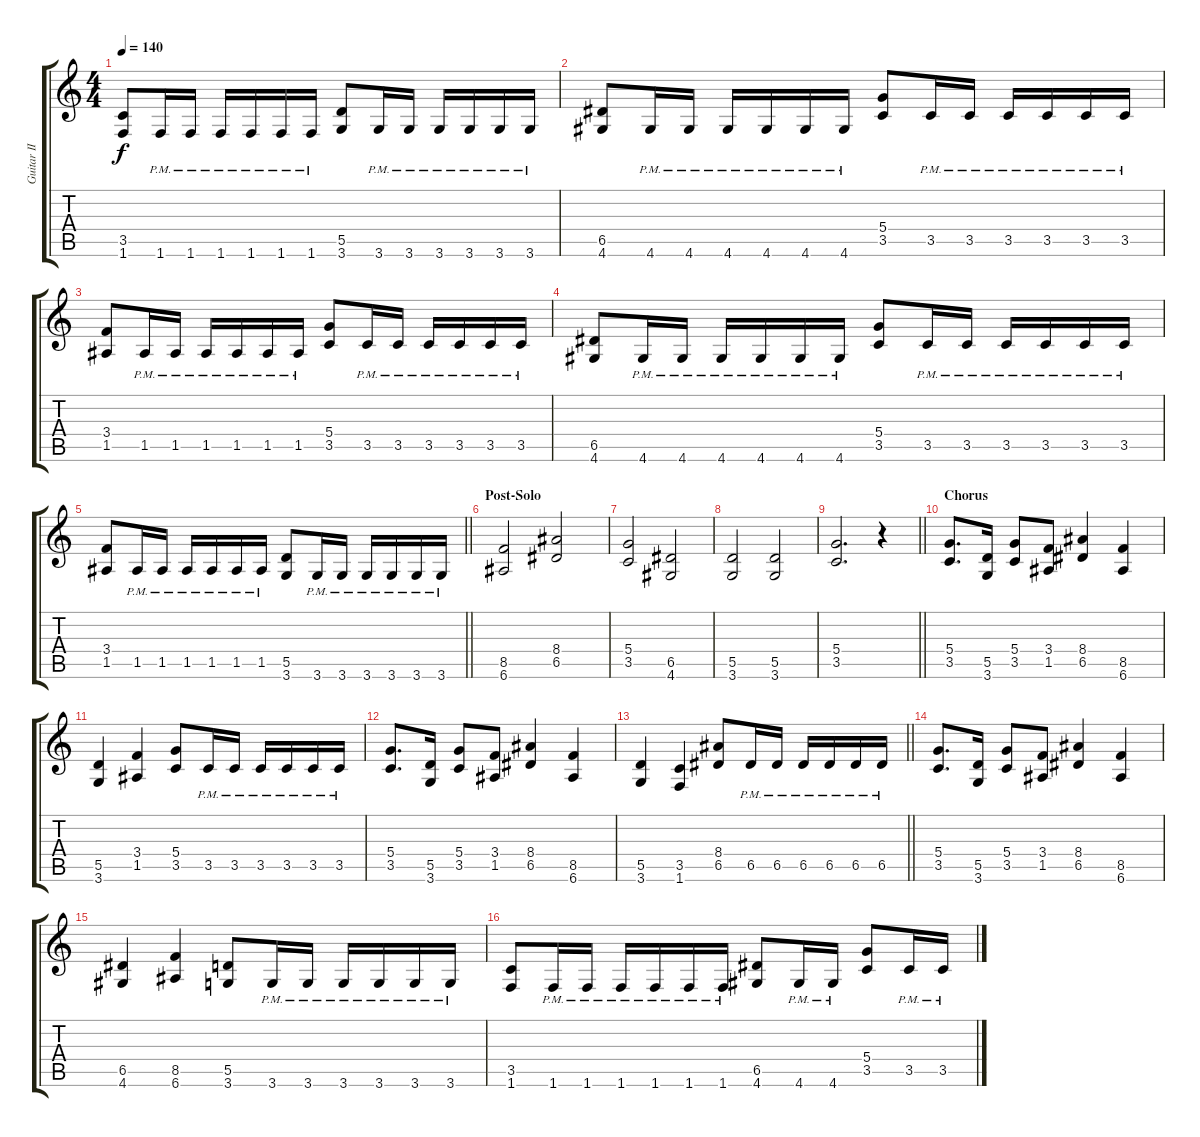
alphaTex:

\track ("Guitar II" "Guitar II") {instrument distortionguitar}
\staff {score tabs}
\tuning (E4 B3 G3 D3 A2 E2) {hide}
\ts (4 4)
\tempo 140
\clef g2
\ks c
(3.5 1.6).8{dy f} 1.6{pm}.16 1.6{pm}.16 1.6{pm}.16 1.6{pm}.16 1.6{pm}.16 1.6{pm}.16 (5.5 3.6).8 3.6{pm}.16 3.6{pm}.16 3.6{pm}.16 3.6{pm}.16 3.6{pm}.16 3.6{pm}.16 |
(6.5 4.6).8 4.6{pm}.16 4.6{pm}.16 4.6{pm}.16 4.6{pm}.16 4.6{pm}.16 4.6{pm}.16 (5.4 3.5).8 3.5{pm}.16 3.5{pm}.16 3.5{pm}.16 3.5{pm}.16 3.5{pm}.16 3.5{pm}.16 |
(3.4 1.5).8 1.5{pm}.16 1.5{pm}.16 1.5{pm}.16 1.5{pm}.16 1.5{pm}.16 1.5{pm}.16 (5.4 3.5).8 3.5{pm}.16 3.5{pm}.16 3.5{pm}.16 3.5{pm}.16 3.5{pm}.16 3.5{pm}.16 |
(6.5 4.6).8 4.6{pm}.16 4.6{pm}.16 4.6{pm}.16 4.6{pm}.16 4.6{pm}.16 4.6{pm}.16 (5.4 3.5).8 3.5{pm}.16 3.5{pm}.16 3.5{pm}.16 3.5{pm}.16 3.5{pm}.16 3.5{pm}.16 |
\barLineRight lightlight
(3.4 1.5).8 1.5{pm}.16 1.5{pm}.16 1.5{pm}.16 1.5{pm}.16 1.5{pm}.16 1.5{pm}.16 (5.5 3.6).8 3.6{pm}.16 3.6{pm}.16 3.6{pm}.16 3.6{pm}.16 3.6{pm}.16 3.6{pm}.16 |
\section ("" "Post-Solo")
(8.5 6.6).2 (8.4 6.5).2 |
(5.4 3.5).2 (6.5 4.6).2 |
(5.5 3.6).2 (5.5 3.6).2 |
\barLineRight lightlight
(5.4 3.5).2{d} r.4 |
\section ("" "Chorus")
(5.4 3.5).8{d volume 15 instrument distortionguitar} (5.5 3.6).16 (5.4 3.5).8 (3.4 1.5).8 (8.4 6.5).4 (8.5 6.6).4 |
(5.5 3.6).4 (3.4 1.5).4 (5.4 3.5).8 3.5{pm}.16 3.5{pm}.16 3.5{pm}.16 3.5{pm}.16 3.5{pm}.16 3.5{pm}.16 |
(5.4 3.5).8{d} (5.5 3.6).16 (5.4 3.5).8 (3.4 1.5).8 (8.4 6.5).4 (8.5 6.6).4 |
\barLineRight lightlight
(5.5 3.6).4 (3.5 1.6).4 (8.4 6.5).8 6.5{pm}.16 6.5{pm}.16 6.5{pm}.16 6.5{pm}.16 6.5{pm}.16 6.5{pm}.16 |
\section ("" "")
(5.4 3.5).8{d} (5.5 3.6).16 (5.4 3.5).8 (3.4 1.5).8 (8.4 6.5).4 (8.5 6.6).4 |
(6.5 4.6).4 (8.5 6.6).4 (5.5 3.6).8 3.6{pm}.16 3.6{pm}.16 3.6{pm}.16 3.6{pm}.16 3.6{pm}.16 3.6{pm}.16 |
(3.5 1.6).8 1.6{pm}.16 1.6{pm}.16 1.6{pm}.16 1.6{pm}.16 1.6{pm}.16 1.6{pm}.16 (6.5 4.6).8 4.6{pm}.16 4.6{pm}.16 (5.4 3.5).8 3.5{pm}.16 3.5{pm}.16
